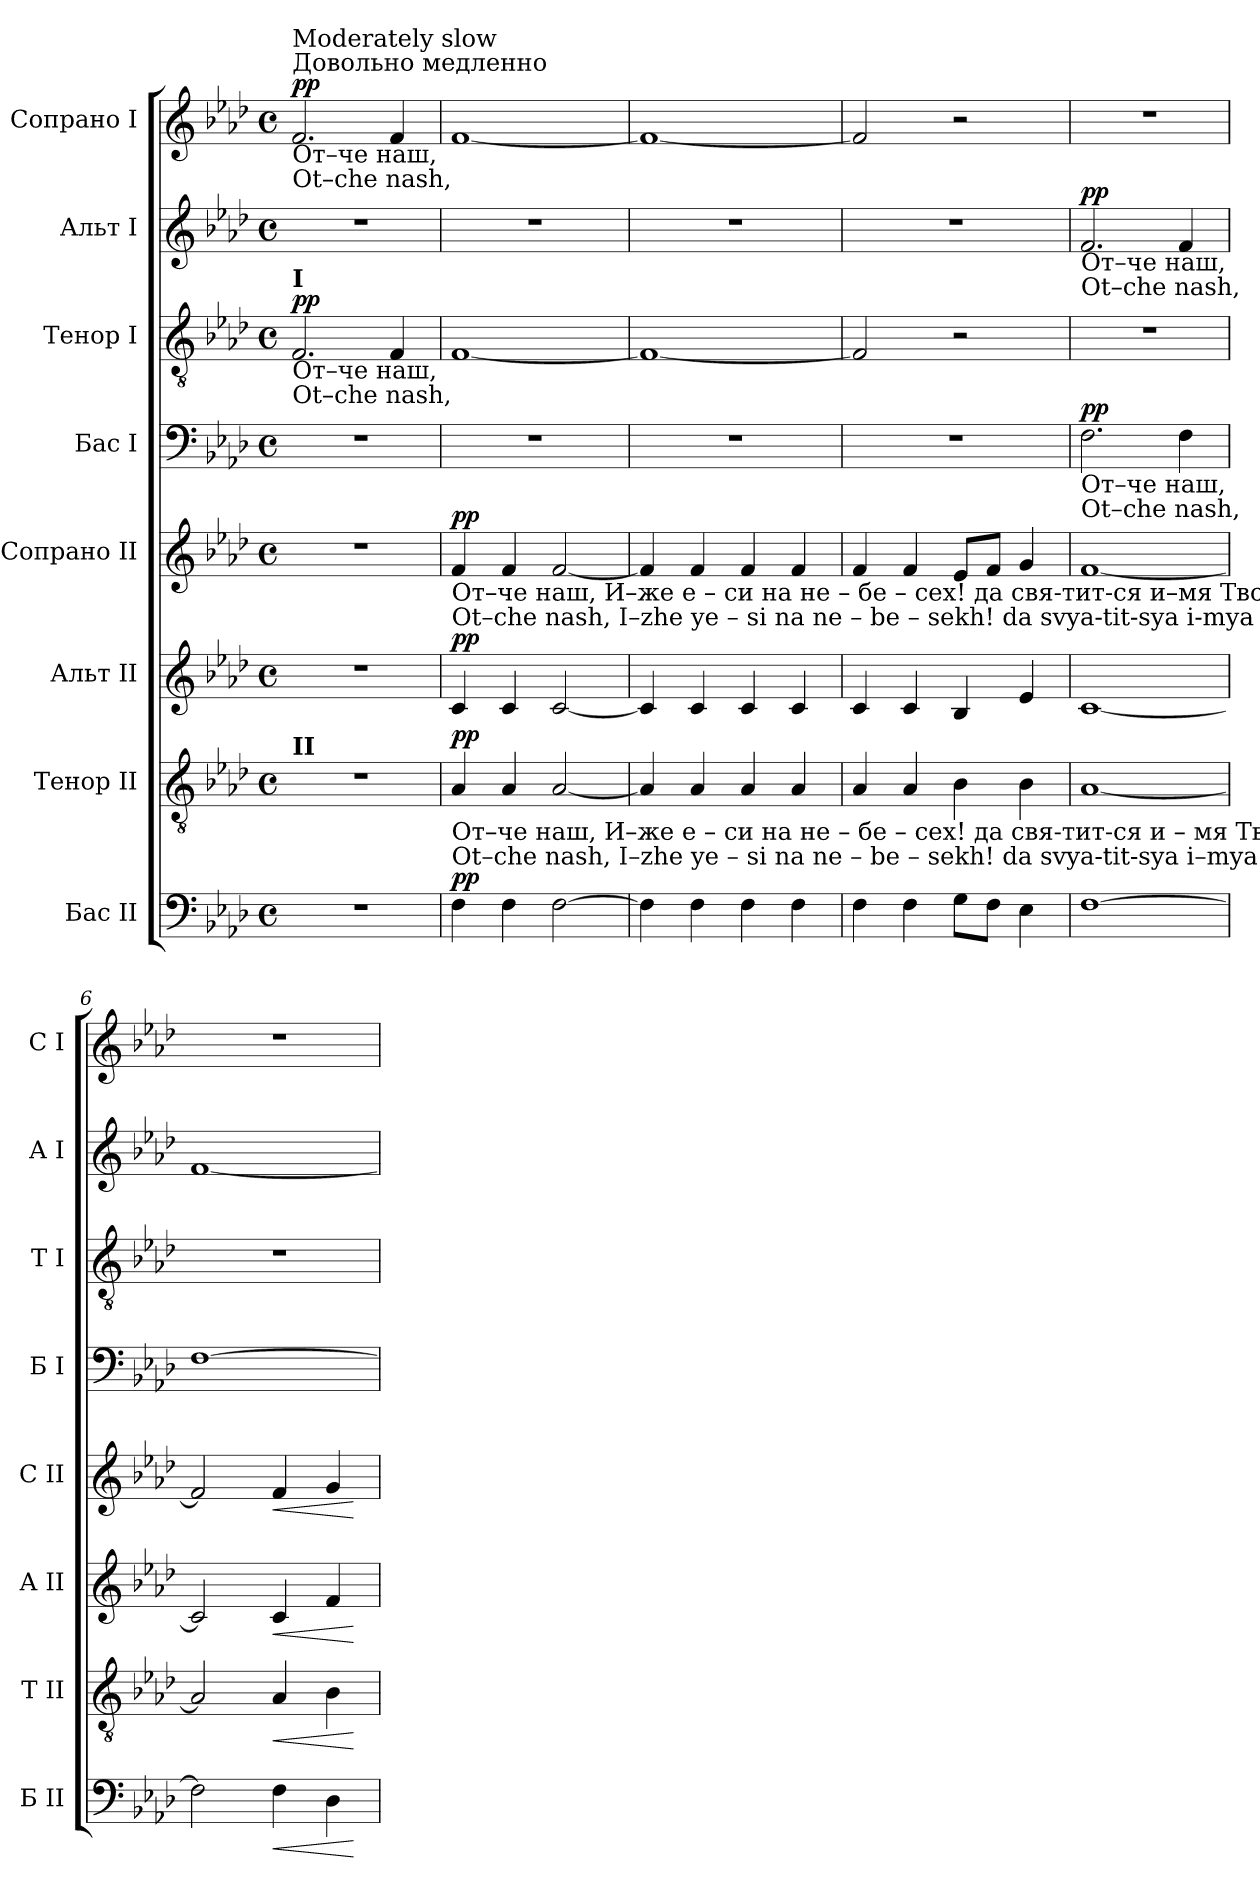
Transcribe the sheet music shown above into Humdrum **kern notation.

**kern	**dynam	**kern	**dynam	**kern	**dynam	**kern	**dynam	**kern	**dynam	**kern	**dynam	**kern	**dynam	**kern	**dynam
*part8	*part8	*part7	*part7	*part6	*part6	*part5	*part5	*part4	*part4	*part3	*part3	*part2	*part2	*part1	*part1
*staff8	*staff8	*staff7	*staff7	*staff6	*staff6	*staff5	*staff5	*staff4	*staff4	*staff3	*staff3	*staff2	*staff2	*staff1	*staff1
*I"Бас II	*	*I"Тенор II	*	*I"Альт II	*	*I"Сопрано II	*	*I"Бас I	*	*I"Тенор I	*	*I"Альт I	*	*I"Сопрано I	*
*I'Б II	*	*I'Т II	*	*I'А II	*	*I'С II	*	*I'Б I	*	*I'Т I	*	*I'А I	*	*I'С I	*
*clefF4	*	*clefGv2	*	*clefG2	*	*clefG2	*	*clefF4	*	*clefGv2	*	*clefG2	*	*clefG2	*
*k[b-e-a-d-]	*	*k[b-e-a-d-]	*	*k[b-e-a-d-]	*	*k[b-e-a-d-]	*	*k[b-e-a-d-]	*	*k[b-e-a-d-]	*	*k[b-e-a-d-]	*	*k[b-e-a-d-]	*
*M4/4	*	*M4/4	*	*M4/4	*	*M4/4	*	*M4/4	*	*M4/4	*	*M4/4	*	*M4/4	*
*met(c)	*	*met(c)	*	*met(c)	*	*met(c)	*	*met(c)	*	*met(c)	*	*met(c)	*	*met(c)	*
*MM60	*	*MM60	*	*MM60	*	*MM60	*	*MM60	*	*MM60	*	*MM60	*	*MM60	*
=1	=1	=1	=1	=1	=1	=1	=1	=1	=1	=1	=1	=1	=1	=1	=1
!	!	!	!	!	!	!	!	!	!	!	!	!	!	!LO:TX:a:t=Довольно медленно	!
!	!	!	!	!	!	!	!	!	!	!	!	!	!	!LO:TX:a:t=Moderately slow	!
!	!	!	!	!	!	!	!	!	!	!	!	!	!	!LO:TX:b:t=От–че   наш,	!
!	!	!	!	!	!	!	!	!	!	!	!	!	!	!LO:TX:b:t=Ot–che  nash,	!
!	!	!	!	!	!	!	!	!	!	!LO:TX:b:t=От–че   наш,	!	!	!	!	!
!	!	!	!	!	!	!	!	!	!	!LO:TX:b:t=Ot–che  nash,	!	!	!	!	!
!	!	!	!	!	!	!	!	!	!	!LO:TX:a:B:t=I	!	!	!	!	!
!	!	!LO:TX:a:B:t=II	!	!	!	!	!	!	!	!	!	!	!	!	!
!	!	!	!	!	!	!	!	!	!	!	!LO:DY:a	!	!	!	!LO:DY:a
1r	.	1r	.	1r	.	1r	.	1r	.	2.F/	pp	1r	.	2.f/	pp
.	.	.	.	.	.	.	.	.	.	4F/	.	.	.	4f/	.
=2	=2	=2	=2	=2	=2	=2	=2	=2	=2	=2	=2	=2	=2	=2	=2
!	!	!	!	!	!	!LO:TX:b:t=От–че  наш,         И–же  е  –  си   на   не – бе – сех!                    да свя-тит-ся          и–мя Тво-	!	!	!	!	!	!	!	!	!
!	!	!	!	!	!	!LO:TX:b:t=Ot–che nash,         I–zhe ye –  si    na    ne – be – sekh!                 da svya-tit-sya          i-mya Tvo-	!	!	!	!	!	!	!	!	!
!	!	!LO:TX:b:t=От–че  наш,         И–же  е  –  си   на   не – бе – сех!                    да свя-тит-ся   и – мя Тво-е,	!	!	!	!	!	!	!	!	!	!	!	!	!
!	!	!LO:TX:b:t=Ot–che nash,         I–zhe ye –  si    na    ne – be – sekh!                 da svya-tit-sya    i–mya Tvo-ye,	!	!	!	!	!	!	!	!	!	!	!	!	!
!	!LO:DY:a	!	!LO:DY:a	!	!LO:DY:a	!	!LO:DY:a	!	!	!	!	!	!	!	!
4F\	pp	4A-/	pp	4c/	pp	4f/	pp	1r	.	[1F	.	1r	.	[1f	.
4F\	.	4A-/	.	4c/	.	4f/	.	.	.	.	.	.	.	.	.
[2F\	.	[2A-/	.	[2c/	.	[2f/	.	.	.	.	.	.	.	.	.
=3	=3	=3	=3	=3	=3	=3	=3	=3	=3	=3	=3	=3	=3	=3	=3
4F\]	.	4A-/]	.	4c/]	.	4f/]	.	1r	.	1F_	.	1r	.	1f_	.
4F\	.	4A-/	.	4c/	.	4f/	.	.	.	.	.	.	.	.	.
4F\	.	4A-/	.	4c/	.	4f/	.	.	.	.	.	.	.	.	.
4F\	.	4A-/	.	4c/	.	4f/	.	.	.	.	.	.	.	.	.
=4	=4	=4	=4	=4	=4	=4	=4	=4	=4	=4	=4	=4	=4	=4	=4
4F\	.	4A-/	.	4c/	.	4f/	.	1r	.	2F/]	.	1r	.	2f/]	.
4F\	.	4A-/	.	4c/	.	4f/	.	.	.	.	.	.	.	.	.
8G\L	.	4B-\	.	4B-/	.	8e-/L	.	.	.	2r	.	.	.	2r	.
8F\J	.	.	.	.	.	8f/J	.	.	.	.	.	.	.	.	.
4E-\	.	4B-\	.	4e-/	.	4g/	.	.	.	.	.	.	.	.	.
=5	=5	=5	=5	=5	=5	=5	=5	=5	=5	=5	=5	=5	=5	=5	=5
!	!	!	!	!	!	!	!	!	!	!	!	!LO:TX:b:t=От–че   наш,	!	!	!
!	!	!	!	!	!	!	!	!	!	!	!	!LO:TX:b:t=Ot–che  nash,	!	!	!
!	!	!	!	!	!	!	!	!LO:TX:b:t=От–че   наш,	!	!	!	!	!	!	!
!	!	!	!	!	!	!	!	!LO:TX:b:t=Ot–che  nash,	!	!	!	!	!	!	!
!	!	!	!	!	!	!	!	!	!LO:DY:a	!	!	!	!LO:DY:a	!	!
[1F	.	[1A-	.	[1c	.	[1f	.	2.F\	pp	1r	.	2.f/	pp	1r	.
.	.	.	.	.	.	.	.	4F\	.	.	.	4f/	.	.	.
=6	=6	=6	=6	=6	=6	=6	=6	=6	=6	=6	=6	=6	=6	=6	=6
2F\]	.	2A-/]	.	2c/]	.	2f/]	.	[1F	.	1r	.	[1f	.	1r	.
!	!LO:HP:b	!	!LO:HP:b	!	!LO:HP:b	!	!LO:HP:b	!	!	!	!	!	!	!	!
4F\	<	4A-/	<	4c/	<	4f/	<	.	.	.	.	.	.	.	.
4D-\	.	4B-\	.	4f/	.	4g/	.	.	.	.	.	.	.	.	.
.	[	.	[	.	[	.	[	.	.	.	.	.	.	.	.
=	=	=	=	=	=	=	=	=	=	=	=	=	=	=	=
*-	*-	*-	*-	*-	*-	*-	*-	*-	*-	*-	*-	*-	*-	*-	*-
